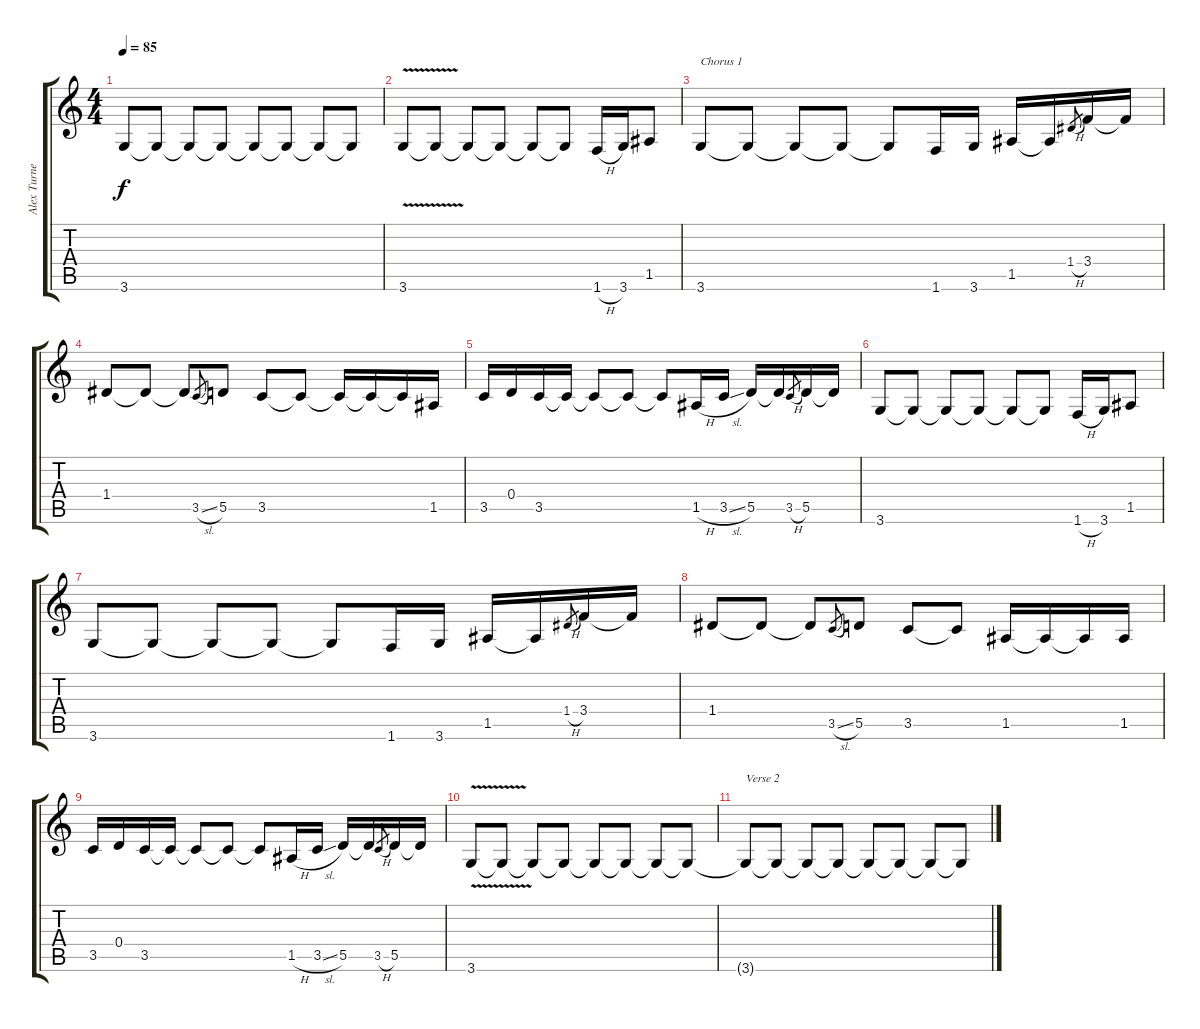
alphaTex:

\track ("Alex Turner" "Alex Turne") {instrument distortionguitar}
\staff {score tabs}
\tuning (E4 B3 G3 D3 A2 E2) {hide}
\ts (4 4)
\tempo 85
\clef g2
\ks c
3.6.8{dy f} 3.6{t}.8 3.6{t}.8 3.6{t}.8 3.6{t}.8 3.6{t}.8 3.6{t}.8 3.6{t}.8 |
3.6{v}.8{volume 5} 3.6{t}.8 3.6{t}.8 3.6{t}.8 3.6{t}.8 3.6{t}.8 1.6{h}.16{volume 12} 3.6.16 1.5.8 |
3.6.8{txt "Chorus 1"} 3.6{t}.8 3.6{t}.8 3.6{t}.8 3.6{t}.8 1.6.16 3.6.16 1.5.16 1.5{t}.16 1.4{h}.8{gr} 3.4.16 3.4{t}.16 |
1.4.8 1.4{t}.8 1.4{t}.8 3.5{sl}.8{gr} 5.5.8 3.5.8 3.5{t}.8 3.5{t}.16 3.5{t}.16 3.5{t}.16 1.5.16 |
3.5.16 0.4.16 3.5.16 3.5{t}.16 3.5{t}.8 3.5{t}.8 3.5{t}.8 1.5{h}.16 3.5{sl}.16 5.5.16 5.5{t}.16 3.5{h}.8{gr} 5.5.16 5.5{t}.16 |
3.6.8 3.6{t}.8 3.6{t}.8 3.6{t}.8 3.6{t}.8 3.6{t}.8 1.6{h}.16 3.6.16 1.5.8 |
3.6.8 3.6{t}.8 3.6{t}.8 3.6{t}.8 3.6{t}.8 1.6.16 3.6.16 1.5.16 1.5{t}.16 1.4{h}.8{gr} 3.4.16 3.4{t}.16 |
1.4.8 1.4{t}.8 1.4{t}.8 3.5{sl}.8{gr} 5.5.8 3.5.8 3.5{t}.8 1.5.16 1.5{t}.16 1.5{t}.16 1.5.16 |
3.5.16 0.4.16 3.5.16 3.5{t}.16 3.5{t}.8 3.5{t}.8 3.5{t}.8 1.5{h}.16 3.5{sl}.16 5.5.16 5.5{t}.16 3.5{h}.8{gr} 5.5.16 5.5{t}.16 |
3.6{v}.8 3.6{t}.8 3.6{t}.8 3.6{t}.8 3.6{t}.8{volume 0} 3.6{t}.8 3.6{t}.8 3.6{t}.8 |
3.6{t}.8{txt "Verse 2"} 3.6{t}.8 3.6{t}.8 3.6{t}.8 3.6{t}.8 3.6{t}.8 3.6{t}.8 3.6{t}.8
